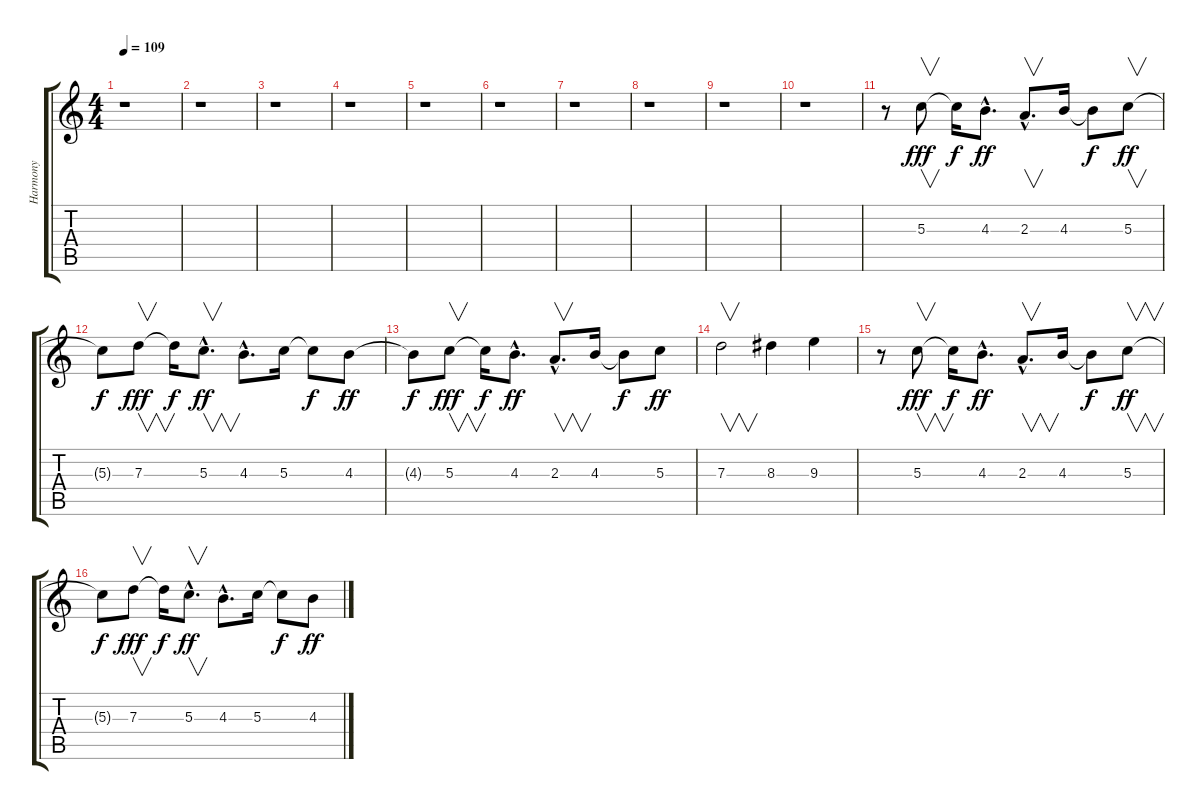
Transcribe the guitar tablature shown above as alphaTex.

\track ("Harmony" "Harmony") {instrument overdrivenguitar}
\staff {score tabs}
\tuning (E4 B3 G3 D3 A2 E2) {hide}
\ts (4 4)
\tempo 109
\clef g2
\ks c
r.1{dy fff} |
r.1 |
r.1 |
r.1 |
r.1 |
r.1 |
r.1 |
r.1 |
r.1 |
r.1 |
r.8 5.3.8{v} 5.3{t}.16{dy f} 4.3{hac}.8{d dy ff} 2.3{hac}.8{v d} 4.3.16 4.3{t}.8{dy f} 5.3.8{v dy ff} |
5.3{t}.8{dy f} 7.3.8{v dy fff} 7.3{t}.16{dy f} 5.3{hac}.8{v d dy ff} 4.3{hac}.8{d} 5.3.16 5.3{t}.8{dy f} 4.3.8{dy ff} |
4.3{t}.8{dy f} 5.3.8{v dy fff} 5.3{t}.16{dy f} 4.3{hac}.8{d dy ff} 2.3{hac}.8{v d} 4.3.16 4.3{t}.8{dy f} 5.3.8{dy ff} |
7.3.2{v} 8.3.4 9.3.4 |
r.8 5.3.8{v dy fff} 5.3{t}.16{dy f} 4.3{hac}.8{d dy ff} 2.3{hac}.8{v d} 4.3.16 4.3{t}.8{dy f} 5.3.8{v dy ff} |
5.3{t}.8{dy f} 7.3.8{v dy fff} 7.3{t}.16{dy f} 5.3{hac}.8{v d dy ff} 4.3{hac}.8{d} 5.3.16 5.3{t}.8{dy f} 4.3.8{dy ff}
